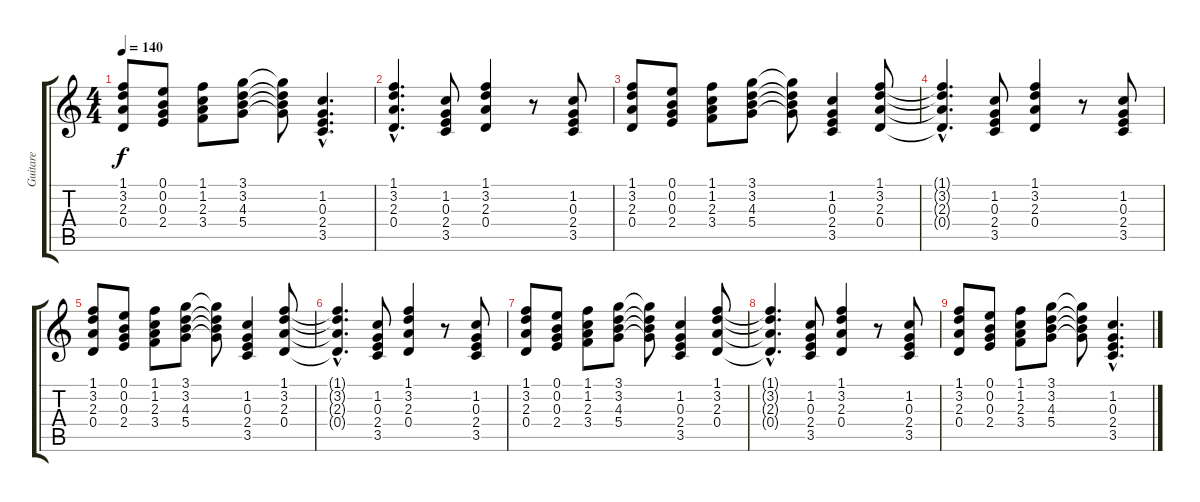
\track ("Guitare" "Guitare") {instrument electricguitarmuted}
\staff {score tabs}
\tuning (E4 B3 G3 D3 A2 E2) {hide}
\ts (4 4)
\tempo 140
\clef g2
\ks c
(1.1 3.2 2.3 0.4).8{dy f} (0.1 0.2 0.3 2.4).8 (1.1 1.2 2.3 3.4).8 (3.1 3.2 4.3 5.4).8 (3.1{t} 3.2{t} 4.3{t} 5.4{t}).8 (1.2{hac} 0.3{hac} 2.4{hac} 3.5{hac}).4{d} |
(1.1{hac} 3.2{hac} 2.3{hac} 0.4{hac}).4{d} (1.2 0.3 2.4 3.5).8 (1.1 3.2 2.3 0.4).4 r.8 (1.2 0.3 2.4 3.5).8 |
(1.1 3.2 2.3 0.4).8 (0.1 0.2 0.3 2.4).8 (1.1 1.2 2.3 3.4).8 (3.1 3.2 4.3 5.4).8 (3.1{t} 3.2{t} 4.3{t} 5.4{t}).8 (1.2 0.3 2.4 3.5).4 (1.1 3.2 2.3 0.4).8 |
(1.1{hac t} 3.2{hac t} 2.3{hac t} 0.4{hac t}).4{d} (1.2 0.3 2.4 3.5).8 (1.1 3.2 2.3 0.4).4 r.8 (1.2 0.3 2.4 3.5).8 |
(1.1 3.2 2.3 0.4).8 (0.1 0.2 0.3 2.4).8 (1.1 1.2 2.3 3.4).8 (3.1 3.2 4.3 5.4).8 (3.1{t} 3.2{t} 4.3{t} 5.4{t}).8 (1.2 0.3 2.4 3.5).4 (1.1 3.2 2.3 0.4).8 |
(1.1{hac t} 3.2{hac t} 2.3{hac t} 0.4{hac t}).4{d} (1.2 0.3 2.4 3.5).8 (1.1 3.2 2.3 0.4).4 r.8 (1.2 0.3 2.4 3.5).8 |
(1.1 3.2 2.3 0.4).8 (0.1 0.2 0.3 2.4).8 (1.1 1.2 2.3 3.4).8 (3.1 3.2 4.3 5.4).8 (3.1{t} 3.2{t} 4.3{t} 5.4{t}).8 (1.2 0.3 2.4 3.5).4 (1.1 3.2 2.3 0.4).8 |
(1.1{hac t} 3.2{hac t} 2.3{hac t} 0.4{hac t}).4{d} (1.2 0.3 2.4 3.5).8 (1.1 3.2 2.3 0.4).4 r.8 (1.2 0.3 2.4 3.5).8 |
(1.1 3.2 2.3 0.4).8 (0.1 0.2 0.3 2.4).8 (1.1 1.2 2.3 3.4).8 (3.1 3.2 4.3 5.4).8 (3.1{t} 3.2{t} 4.3{t} 5.4{t}).8 (1.2{hac} 0.3{hac} 2.4{hac} 3.5{hac}).4{d}
